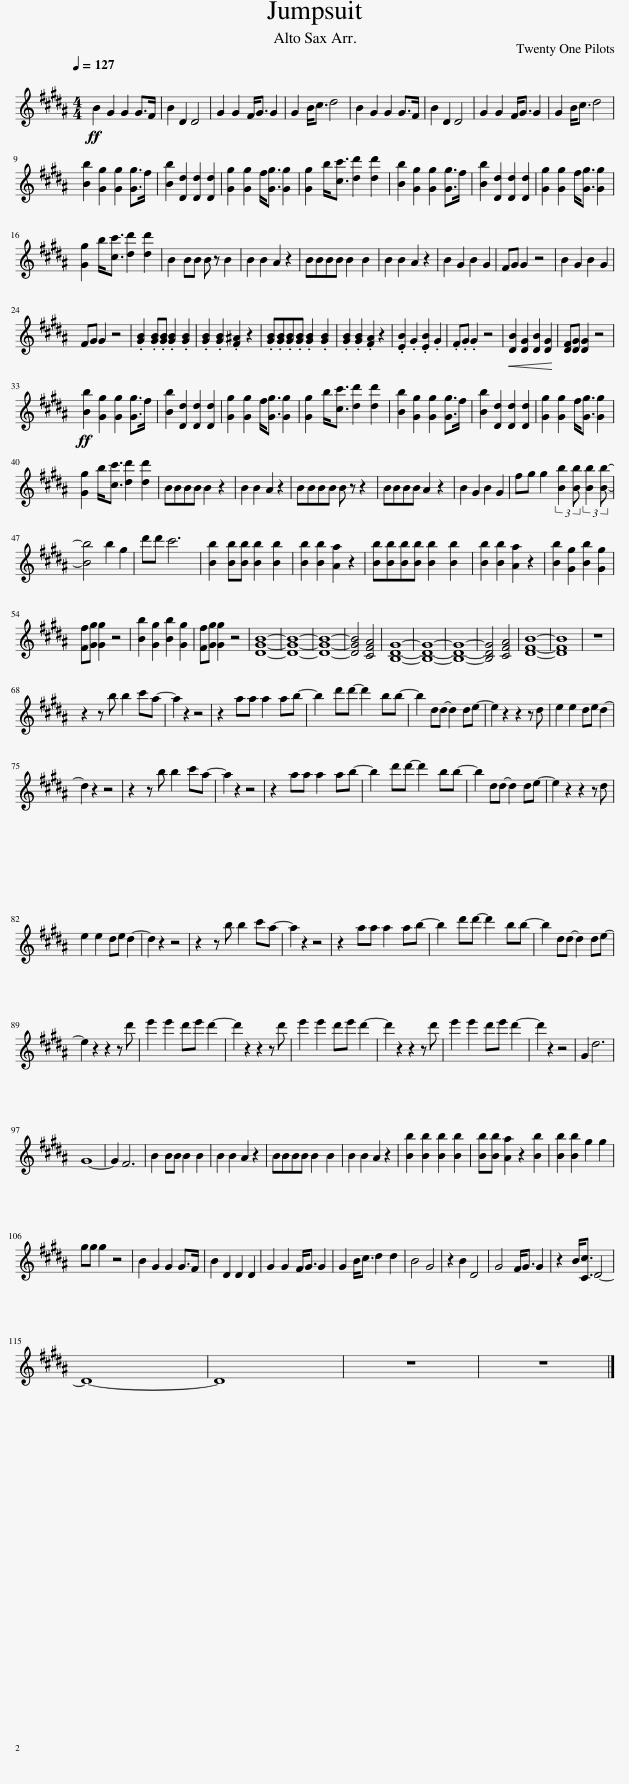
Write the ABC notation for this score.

X:1
L:1/8
Q:1/4=127
M:4/4
I:linebreak $
K:none
V:1 treble transpose=-9
V:1
[K:B]!ff! B2 G2 G2 G>F | B2 D2 D4 | G2 G2 F<G G2 | G2 B<c d4 | B2 G2 G2 G>F | %5
 B2 D2 D4 | G2 G2 F<G G2 | G2 B<c d4 |$ [Bb]2 [Gg]2 [Gg]2 [Gg]>f | [Bb]2 [Dd]2 [Dd]2 [Dd]2 | %10
 [Gg]2 [Gg]2 f<[Gg] [Gg]2 | [Gg]2 b<[cc'] [dd']2 [dd']2 | [Bb]2 [Gg]2 [Gg]2 [Gg]>f | [Bb]2 [Dd]2 [Dd]2 [Dd]2 | [Gg]2 [Gg]2 f<[Gg] [Gg]2 |$ %15
 [Gg]2 b<[cc'] [dd']2 [dd']2 | B2 BB B z B2 | B2 B2 A2 z2 | BBBB B2 B2 | B2 B2 A2 z2 | %20
 B2 G2 B2 G2 | FG G2 z4 | B2 G2 B2 G2 |$ FG G2 z4 | .[GB]2 .[GB].[GB] .[GB]2 .[GB]2 | %25
 .[GB]2 .[GB]2 .[F^A]2 z2 | .[GB].[GB].[GB].[GB] .[GB]2 .[GB]2 | .[GB]2 .[GB]2 .[FA]2 z2 | .[EB]2 .G2 .[EB]2 .G2 | .F.G .G2 z4 | %30
!<(! [DB]2 [DG]2 [DB]2 [DG]2!<)! | [DF][DG] [DG]2 z4 |$!ff! [Bb]2 [Gg]2 [Gg]2 [Gg]>f | [Bb]2 [Dd]2 [Dd]2 [Dd]2 | [Gg]2 [Gg]2 f<[Gg] [Gg]2 | %35
 [Gg]2 b<[cc'] [dd']2 [dd']2 | [Bb]2 [Gg]2 [Gg]2 [Gg]>f | [Bb]2 [Dd]2 [Dd]2 [Dd]2 | [Gg]2 [Gg]2 f<[Gg] [Gg]2 |$ [Gg]2 b<[cc'] [dd']2 [dd']2 | %40
 BBBB B2 z2 | B2 B2 A2 z2 | BBBB B z z2 | BBBB A2 z2 | B2 G2 B2 G2 | %45
 fg g2 (3:2:2[Bb]2 [Bb] (3:2:2[Bb]2 [Bb]- |$ [Bb]4 b2 g2 | d'd' c'6 | [Bb]2 [Bb][Bb] [Bb]2 [Bb]2 | [Bb]2 [Bb]2 [Aa]2 z2 | %50
 [Bb][Bb][Bb][Bb] [Bb]2 [Bb]2 | [Bb]2 [Bb]2 [Aa]2 z2 | [Bb]2 [Gg]2 [Bb]2 [Gg]2 |$ [Ff][Gg] [Gg]2 z4 | [Bb]2 [Gg]2 [Bb]2 [Gg]2 | %55
 [Ff][Gg] [Gg]2 z4 | [DGB]8- | [DGB]8- | [DGB]8- | [DGB]4 [CFA]4 | %60
 [B,DG]8- | [B,DG]8- | [B,DG]8- | [B,DG]4 [CFA]4 | [DFB]8- | %65
 [DFB]8 |!mf! z8 |$ z2 z b b2 c'a- | a2 z2 z4 | z2 aa a2 ab- | %70
 b2 d'd'- d'2 bb- | b2 dd- d2 de- | e2 z2 z2 z d | e2 e2 de d2- |$ d2 z2 z4 | %75
 z2 z b b2 c'a- | a2 z2 z4 | z2 aa a2 ab- | b2 d'd'- d'2 bb- | b2 dd- d2 de- | %80
 e2 z2 z2 z d |$ e2 e2 de d2- |!ff! d2 z2 z4 | z2 z b b2 c'a- | a2 z2 z4 | %85
 z2 aa a2 ab- | b2 d'd'- d'2 bb- | b2 dd- d2 de- |$ e2 z2 z2 z d' | e'2 e'2 d'e' d'2- | %90
 d'2 z2 z2 z d' | e'2 e'2 d'e' d'2- | d'2 z2 z2 z d' | e'2 e'2 d'e' d'2- | d'2 z2 z4 | %95
 G2 d6 |$ G8- | G2 F6 | B2 BB B2 B2 | B2 B2 A2 z2 | %100
 BBBB B2 B2 | B2 B2 A2 z2 | [Bb]2 [Bb]2 [Bb]2 [Bb]2 | [Bb][Bb] [Aa]2 z2 [Bb]2 | [Bb]2 [Bb]2 g2 g2 |$ %105
 gg g2 z4 | B2 G2 G2 G>F | B2 D2 D2 D2 | G2 G2 F<G G2 | G2 B<c d2 d2 | %110
 B4 G4 | z2 B2 D4 | G4 F<G G2 | z2 B<[Cc] D4- |$ D8- | %115
 D8 | z8 | z8 |] %118
